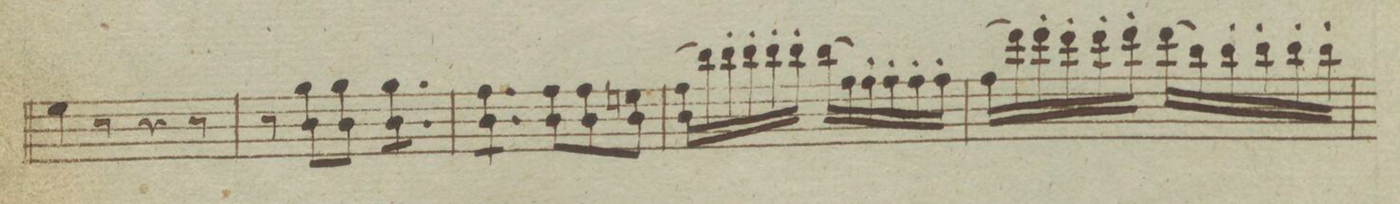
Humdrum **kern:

**kern	**dynam
*I"Violino Primo	*
*clefG2	*
*k[fnb-e-]	*
*met(c)	*
*M6/8	*
4ee-\	.
8r	.
4r	.
8r	.
=218	=218
8r	.
8ggL 8b-\	.
8ggJ 8b-\	.
*tremolo	*
8ggL 8b-\	.
8gg 8b-\	.
8ggJ 8b-\	.
=219	=219
8ffL 8b-\	.
8ff 8b-\	.
8ffJ 8b-\	.
*Xtremolo	*
8ffL 8b-\	.
8ff 8b-\	.
8eenJ 8b-\	.
=220	=220
(16ffLL 16b-\	.
16bb-\)	.
16bb-'\	.
16bb-'\	.
16bb-'\	.
16bb-'\JJ	.
(16bb-\LL	.
16ff\)	.
16ff'\	.
16ff'\	.
16ff'\	.
16ff'\JJ	.
=221	=221
(16ff\LL	.
16ddd\)	.
16ddd'\	.
16ddd'\	.
16ddd'\	.
16ddd'\JJ	.
(16ddd\LL	.
16bb-\)	.
16bb-'\	.
16bb-'\	.
16bb-'\	.
16bb-'\JJ	.
=222	=222
*-	*-
